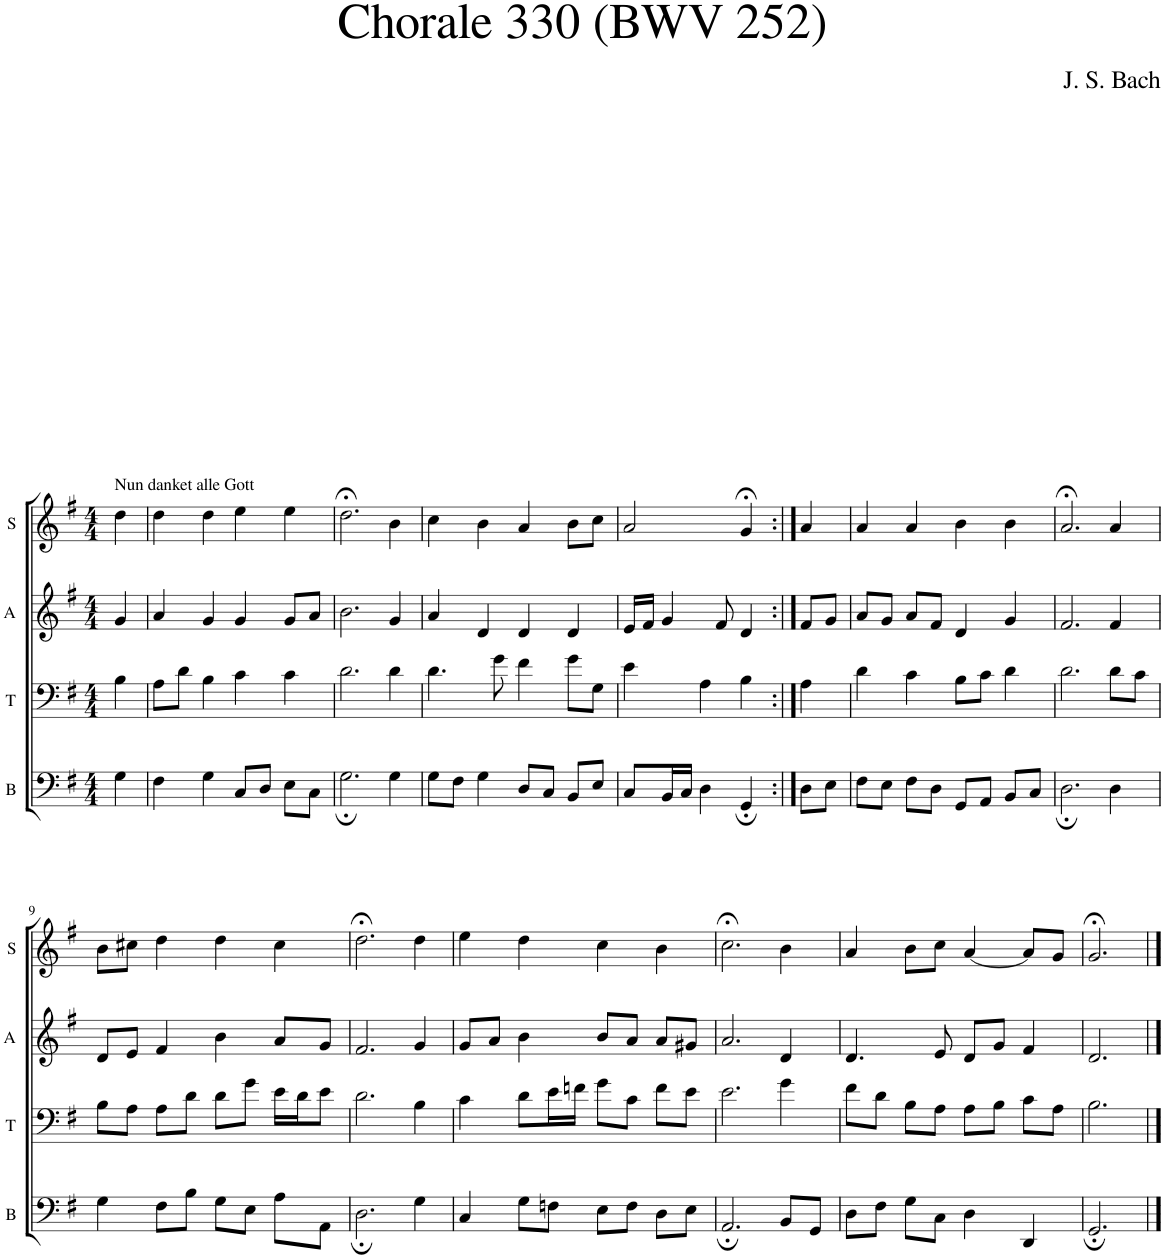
**kern	**kern	**kern	**kern
*part4	*part3	*part2	*part1
*staff4	*staff3	*staff2	*staff1
*I"B	*I"T	*I"A	*I"S
*I'B	*I'T	*I'A	*I'S
*clefF4	*clefF4	*clefG2	*clefG2
*k[f#]	*k[f#]	*k[f#]	*k[f#]
*M4/4	*M4/4	*M4/4	*M4/4
=1	=1	=1	=1
!	!	!	!LO:TX:a:t=Nun danket alle Gott
4G\	4B\	4g/	4dd\
=2	=2	=2	=2
4F#\	8A\L	4a/	4dd\
.	8d\J	.	.
4G\	4B\	4g/	4dd\
8C/L	4c\	4g/	4ee\
8D/J	.	.	.
8E\L	4c\	8g/L	4ee\
8C\J	.	8a/J	.
=3	=3	=3	=3
2.G;\	2.d\	2.b\	2.dd;<\
4G\	4d\	4g/	4b\
=4	=4	=4	=4
8G\L	4.d\	4a/	4cc\
8F#\J	.	.	.
4G\	.	4d/	4b\
.	8g\	.	.
8D/L	4f#\	4d/	4a/
8C/J	.	.	.
8BB/L	8g\L	4d/	8b\L
8E/J	8G\J	.	8cc\J
=5	=5	=5	=5
8C/L	4e\	16e/LL	2a/
.	.	16f#/JJ	.
16BB/L	.	4g/	.
16C/JJ	.	.	.
4D\	4A\	.	.
.	.	8f#/	.
4GG;/	4B\	4d/	4g;</
=6:|!	=6:|!	=6:|!	=6:|!
8D\L	4A\	8f#/L	4a/
8E\J	.	8g/J	.
=7	=7	=7	=7
8F#\L	4d\	8a/L	4a/
8E\J	.	8g/J	.
8F#\L	4c\	8a/L	4a/
8D\J	.	8f#/J	.
8GG/L	8B\L	4d/	4b\
8AA/J	8c\J	.	.
8BB/L	4d\	4g/	4b\
8C/J	.	.	.
=8	=8	=8	=8
2.D;\	2.d\	2.f#/	2.a;</
4D\	8d\L	4f#/	4a/
.	8c\J	.	.
!!LO:LB:g=z
=9	=9	=9	=9
4G\	8B\L	8d/L	8b\L
.	8A\J	8e/J	8cc#X\J
8F#\L	8A\L	4f#/	4dd\
8B\J	8d\J	.	.
8G\L	8d\L	4b\	4dd\
8E\J	8g\J	.	.
8A\L	16e\LL	8a/L	4cc#\
.	16d\J	.	.
8AA\J	8e\J	8g/J	.
=10	=10	=10	=10
2.D;\	2.d\	2.f#/	2.dd;<\
4G\	4B\	4g/	4dd\
=11	=11	=11	=11
4C/	4c\	8g/L	4ee\
.	.	8a/J	.
8G\L	8d\L	4b\	4dd\
8Fn\J	16e\L	.	.
.	16fn\JJ	.	.
8E\L	8g\L	8b/L	4cc\
8F\J	8c\J	8a/J	.
8D\L	8f\L	8a/L	4b\
8E\J	8e\J	8g#X/J	.
=12	=12	=12	=12
2.AA;/	2.e\	2.a/	2.cc;<\
8BB/L	4g\	4d/	4b\
8GG/J	.	.	.
=13	=13	=13	=13
8D\L	8f#\L	4.d/	4a/
8F#\J	8d\J	.	.
8G\L	8B\L	.	8b\L
8C\J	8A\J	8e/	8cc\J
4D\	8A\L	8d/L	[4a/
.	8B\J	8g/J	.
4DD/	8c\L	4f#/	8a/L]
.	8A\J	.	8g/J
=14	=14	=14	=14
2.GG;/	2.B\	2.d/	2.g;</
==	==	==	==
*-	*-	*-	*-
